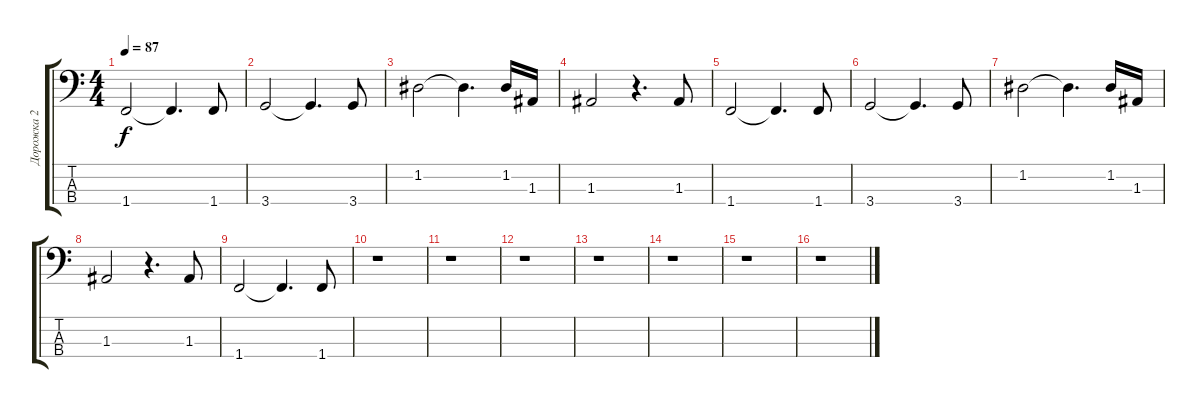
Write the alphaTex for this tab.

\track ("Дорожка 2" "Дорожка 2") {instrument electricbassfinger}
\staff {score tabs}
\tuning (G2 D2 A1 E1) {hide}
\ts (4 4)
\tempo 87
\clef f4
\ks c
1.4.2{dy f} 1.4{t}.4{d} 1.4.8 |
3.4.2 3.4{t}.4{d} 3.4.8 |
1.2.2 1.2{t}.4{d} 1.2.16 1.3.16 |
1.3.2 r.4{d} 1.3.8 |
1.4.2 1.4{t}.4{d} 1.4.8 |
3.4.2 3.4{t}.4{d} 3.4.8 |
1.2.2 1.2{t}.4{d} 1.2.16 1.3.16 |
1.3.2 r.4{d} 1.3.8 |
1.4.2 1.4{t}.4{d} 1.4.8 |
r.1 |
r.1 |
r.1 |
r.1 |
r.1 |
r.1 |
r.1
